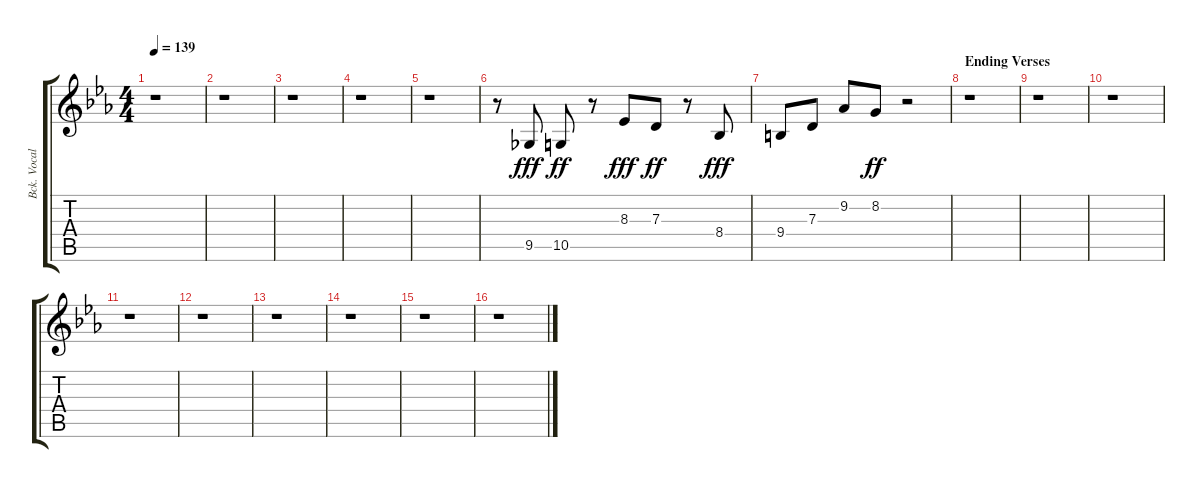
\track ("Bck. Vocal" "Bck. Vocal") {instrument altosax}
\staff {score tabs}
\tuning (E4 B3 G3 D3 A2 E2) {hide}
\ts (4 4)
\tempo 139
\clef g2
\ks cminor
r.1{dy ff} |
r.1 |
r.1 |
r.1 |
r.1 |
r.8 9.5.8{dy fff} 10.5.8{dy ff} r.8 8.3.8{dy fff} 7.3.8{dy ff} r.8 8.4.8{dy fff} |
9.4.8 7.3.8 9.2.8 8.2.8{dy ff} r.2 |
\section ("" "Ending Verses")
r.1 |
r.1 |
r.1 |
r.1 |
r.1 |
r.1 |
r.1 |
r.1 |
r.1
